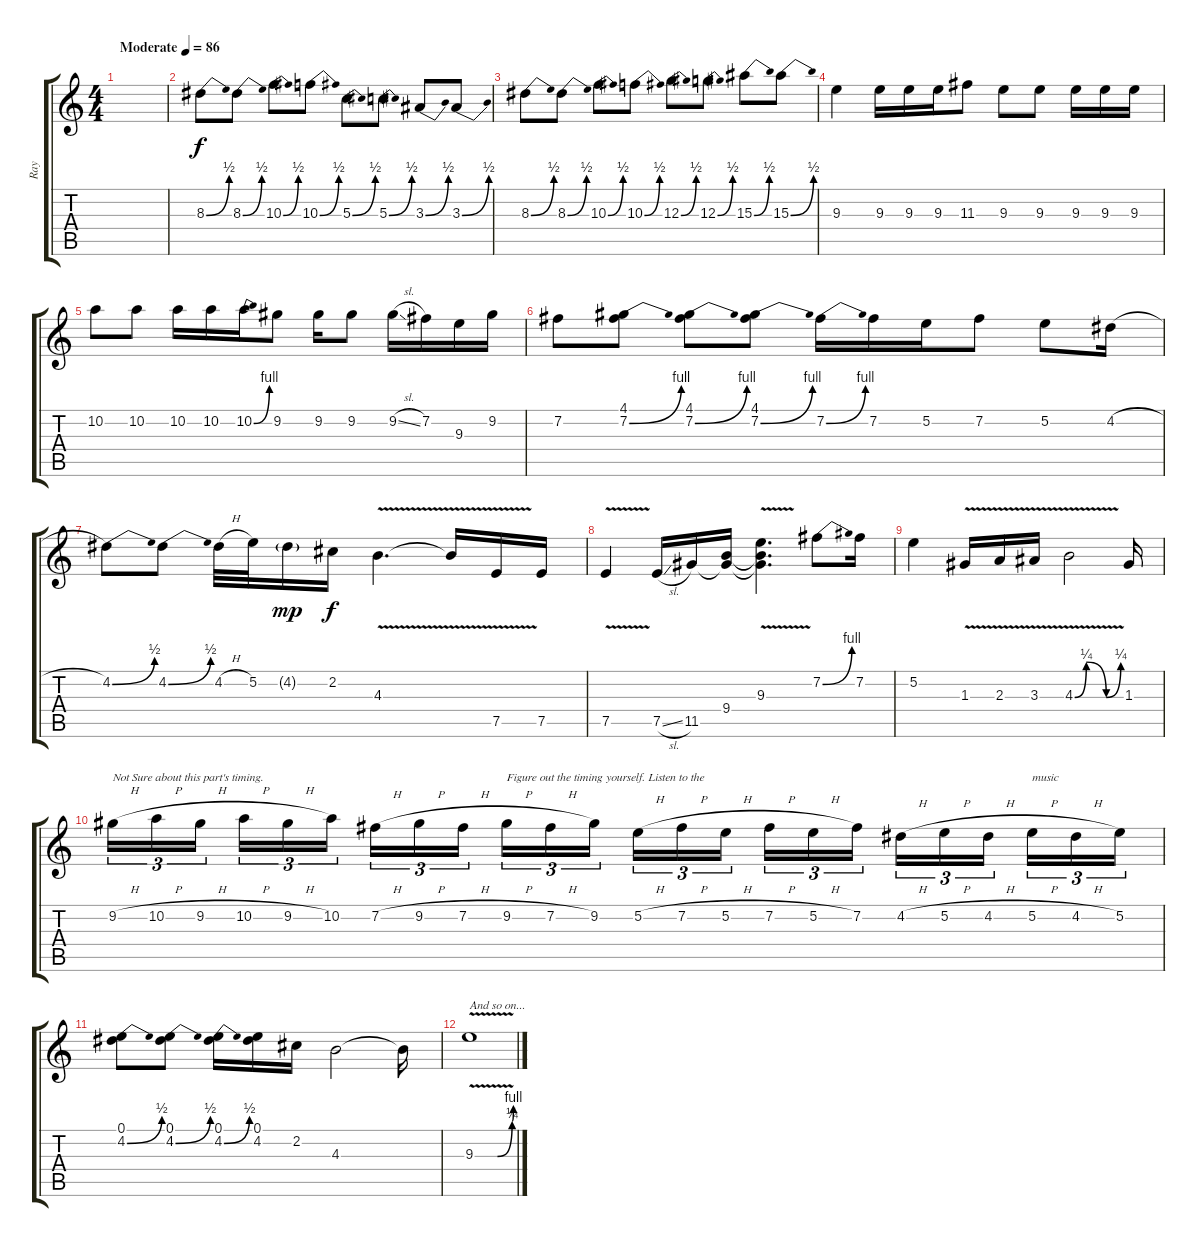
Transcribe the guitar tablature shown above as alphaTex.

\track ("Ray" "Ray") {mute instrument distortionguitar}
\staff {score tabs}
\tuning (E4 B3 G3 D3 A2 E2) {hide}
\ts (4 4)
\tempo (86 "Moderate")
\clef g2
\ks c
|
8.3{be (bend 0 0 60 2)}.8 8.3{be (bend 0 0 60 2)}.8 10.3{be (bend 0 0 60 2)}.8 10.3{be (bend 0 0 60 2)}.8 5.3{be (bend 0 0 60 2)}.8 5.3{be (bend 0 0 60 2)}.8 3.3{be (bend 0 0 60 2)}.8 3.3{be (bend 0 0 60 2)}.8 |
8.3{be (bend 0 0 60 2)}.8 8.3{be (bend 0 0 60 2)}.8 10.3{be (bend 0 0 60 2)}.8 10.3{be (bend 0 0 60 2)}.8 12.3{be (bend 0 0 60 2)}.8 12.3{be (bend 0 0 60 2)}.8 15.3{be (bend 0 0 60 2)}.8 15.3{be (bend 0 0 60 2)}.8 |
9.3.4 9.3.16 9.3.16 9.3.16 11.3.8 9.3.8 9.3.8 9.3.16 9.3.16 9.3.16 |
10.2.8 10.2.8 10.2.16 10.2.16 10.2{be (bend 0 0 60 4)}.16 9.2.8 9.2.16 9.2.8 9.2{sl}.16 7.2.16 9.3.16 9.2.16 |
7.2.8 (4.1 7.2{be (bend 0 0 60 4)}).8 (4.1 7.2{be (bend 0 0 60 4)}).8 (4.1 7.2{be (bend 0 0 60 4)}).8 7.2{be (bend 0 0 60 4)}.16 7.2.16 5.2.16 7.2.8 5.2.8 4.2{h}.16 |
4.2{be (bend 0 0 60 2)}.8 4.2{be (bend 0 0 60 2)}.8 4.2{h}.32 5.2.32 4.2{g}.16{dy mp} 2.2.16{dy f} 4.3{v}.4{d} 4.3{t}.16 7.5{v}.16 7.5.16 |
7.5{v}.4{balance 3} 7.5{sl}.16 11.5.16 (9.4 11.5{t}).16 (9.3{v} 9.4{t} 11.5{t}).4{d} 7.2{be (bend 0 0 60 4)}.8 7.2.16 |
5.2.4 1.3{v}.16 2.3{v}.16 3.3{v}.16 4.3{be (custom 0 0 15 1 41 0 60 1) v}.2 1.3.16 |
9.2{h}.16{tu (3 2) txt "Not Sure about this part's timing."} 10.2{h}.16{tu (3 2)} 9.2{h}.16{tu (3 2) beam splitsecondary} 10.2{h}.16{tu (3 2)} 9.2{h}.16{tu (3 2)} 10.2.16{tu (3 2)} 7.2{h}.16{tu (3 2)} 9.2{h}.16{tu (3 2)} 7.2{h}.16{tu (3 2) beam splitsecondary} 9.2{h}.16{tu (3 2) txt "Figure out the timing yourself. Listen to the"} 7.2{h}.16{tu (3 2)} 9.2.16{tu (3 2)} 5.2{h}.16{tu (3 2)} 7.2{h}.16{tu (3 2)} 5.2{h}.16{tu (3 2) beam splitsecondary} 7.2{h}.16{tu (3 2)} 5.2{h}.16{tu (3 2)} 7.2.16{tu (3 2)} 4.2{h}.16{tu (3 2)} 5.2{h}.16{tu (3 2)} 4.2{h}.16{tu (3 2) beam splitsecondary} 5.2{h}.16{tu (3 2) txt "music"} 4.2{h}.16{tu (3 2)} 5.2.16{tu (3 2)} |
(0.1 4.2{be (bend 0 0 60 2)}).8 (0.1 4.2{be (bend 0 0 60 2)}).8 (0.1 4.2{be (bend 0 0 60 2)}).16 (0.1 4.2).16 2.2.16 4.3.2 4.3{t}.16 |
9.3{be (custom 0 0 35 0 58 1 60 4) v}.1{txt "And so on..."}
